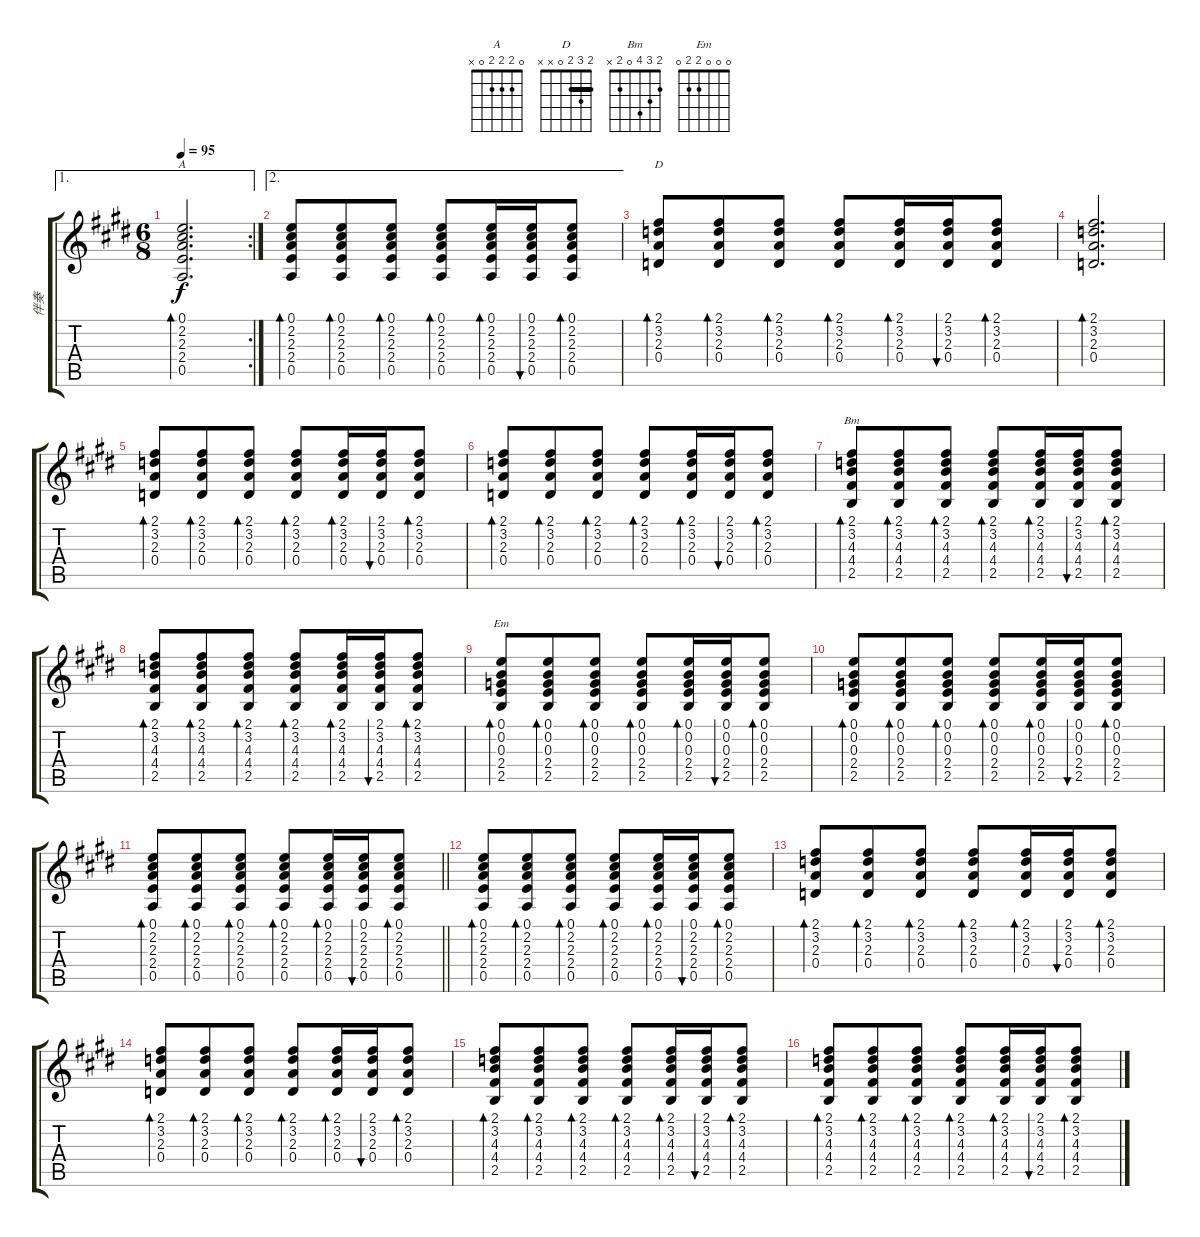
\track ("伴奏" "伴奏") {instrument acousticguitarsteel}
\staff {score tabs}
\tuning (E4 B3 G3 D3 A2 E2) {hide}
\chord ("A" 0 2 2 2 0 x)
\chord ("D" 2 3 2 0 x x) {barre 2}
\chord ("Bm" 2 3 4 0 2 x)
\chord ("Em" 0 0 0 2 2 0)
\ae 1
\rc 2
\ts (6 8)
\tempo 95
\clef g2
\ks e
(0.1 2.2 2.3 2.4 0.5).2{d bd 60 ch "A" dy f} |
\ae 2
(0.1 2.2 2.3 2.4 0.5).8{bd 60} (0.1 2.2 2.3 2.4 0.5).8{bd 60} (0.1 2.2 2.3 2.4 0.5).8{bd 60} (0.1 2.2 2.3 2.4 0.5).8{bd 60} (0.1 2.2 2.3 2.4 0.5).16{bd 60} (0.1 2.2 2.3 2.4 0.5).16{bu 60} (0.1 2.2 2.3 2.4 0.5).8{bd 60} |
(2.1 3.2 2.3 0.4).8{bd 60 ch "D"} (2.1 3.2 2.3 0.4).8{bd 60} (2.1 3.2 2.3 0.4).8{bd 60} (2.1 3.2 2.3 0.4).8{bd 60} (2.1 3.2 2.3 0.4).16{bd 60} (2.1 3.2 2.3 0.4).16{bu 60} (2.1 3.2 2.3 0.4).8{bd 60} |
(2.1 3.2 2.3 0.4).2{d bd 60} |
(2.1 3.2 2.3 0.4).8{bd 60} (2.1 3.2 2.3 0.4).8{bd 60} (2.1 3.2 2.3 0.4).8{bd 60} (2.1 3.2 2.3 0.4).8{bd 60} (2.1 3.2 2.3 0.4).16{bd 60} (2.1 3.2 2.3 0.4).16{bu 60} (2.1 3.2 2.3 0.4).8{bd 60} |
(2.1 3.2 2.3 0.4).8{bd 60} (2.1 3.2 2.3 0.4).8{bd 60} (2.1 3.2 2.3 0.4).8{bd 60} (2.1 3.2 2.3 0.4).8{bd 60} (2.1 3.2 2.3 0.4).16{bd 60} (2.1 3.2 2.3 0.4).16{bu 60} (2.1 3.2 2.3 0.4).8{bd 60} |
(2.1 3.2 4.3 4.4 2.5).8{bd 60 ch "Bm"} (2.1 3.2 4.3 4.4 2.5).8{bd 60} (2.1 3.2 4.3 4.4 2.5).8{bd 60} (2.1 3.2 4.3 4.4 2.5).8{bd 60} (2.1 3.2 4.3 4.4 2.5).16{bd 60} (2.1 3.2 4.3 4.4 2.5).16{bu 60} (2.1 3.2 4.3 4.4 2.5).8{bd 60} |
(2.1 3.2 4.3 4.4 2.5).8{bd 60} (2.1 3.2 4.3 4.4 2.5).8{bd 60} (2.1 3.2 4.3 4.4 2.5).8{bd 60} (2.1 3.2 4.3 4.4 2.5).8{bd 60} (2.1 3.2 4.3 4.4 2.5).16{bd 60} (2.1 3.2 4.3 4.4 2.5).16{bu 60} (2.1 3.2 4.3 4.4 2.5).8{bd 60} |
(0.1 0.2 0.3 2.4 2.5).8{bd 60 ch "Em"} (0.1 0.2 0.3 2.4 2.5).8{bd 60} (0.1 0.2 0.3 2.4 2.5).8{bd 60} (0.1 0.2 0.3 2.4 2.5).8{bd 60} (0.1 0.2 0.3 2.4 2.5).16{bd 60} (0.1 0.2 0.3 2.4 2.5).16{bu 60} (0.1 0.2 0.3 2.4 2.5).8{bd 60} |
(0.1 0.2 0.3 2.4 2.5).8{bd 60} (0.1 0.2 0.3 2.4 2.5).8{bd 60} (0.1 0.2 0.3 2.4 2.5).8{bd 60} (0.1 0.2 0.3 2.4 2.5).8{bd 60} (0.1 0.2 0.3 2.4 2.5).16{bd 60} (0.1 0.2 0.3 2.4 2.5).16{bu 60} (0.1 0.2 0.3 2.4 2.5).8{bd 60} |
\barLineRight lightlight
(0.1 2.2 2.3 2.4 0.5).8{bd 60} (0.1 2.2 2.3 2.4 0.5).8{bd 60} (0.1 2.2 2.3 2.4 0.5).8{bd 60} (0.1 2.2 2.3 2.4 0.5).8{bd 60} (0.1 2.2 2.3 2.4 0.5).16{bd 60} (0.1 2.2 2.3 2.4 0.5).16{bu 60} (0.1 2.2 2.3 2.4 0.5).8{bd 60} |
\section ("" "")
(0.1 2.2 2.3 2.4 0.5).8{bd 60} (0.1 2.2 2.3 2.4 0.5).8{bd 60} (0.1 2.2 2.3 2.4 0.5).8{bd 60} (0.1 2.2 2.3 2.4 0.5).8{bd 60} (0.1 2.2 2.3 2.4 0.5).16{bd 60} (0.1 2.2 2.3 2.4 0.5).16{bu 60} (0.1 2.2 2.3 2.4 0.5).8{bd 60} |
(2.1 3.2 2.3 0.4).8{bd 60} (2.1 3.2 2.3 0.4).8{bd 60} (2.1 3.2 2.3 0.4).8{bd 60} (2.1 3.2 2.3 0.4).8{bd 60} (2.1 3.2 2.3 0.4).16{bd 60} (2.1 3.2 2.3 0.4).16{bu 60} (2.1 3.2 2.3 0.4).8{bd 60} |
(2.1 3.2 2.3 0.4).8{bd 60} (2.1 3.2 2.3 0.4).8{bd 60} (2.1 3.2 2.3 0.4).8{bd 60} (2.1 3.2 2.3 0.4).8{bd 60} (2.1 3.2 2.3 0.4).16{bd 60} (2.1 3.2 2.3 0.4).16{bu 60} (2.1 3.2 2.3 0.4).8{bd 60} |
(2.1 3.2 4.3 4.4 2.5).8{bd 60} (2.1 3.2 4.3 4.4 2.5).8{bd 60} (2.1 3.2 4.3 4.4 2.5).8{bd 60} (2.1 3.2 4.3 4.4 2.5).8{bd 60} (2.1 3.2 4.3 4.4 2.5).16{bd 60 txt ""} (2.1 3.2 4.3 4.4 2.5).16{bu 60} (2.1 3.2 4.3 4.4 2.5).8{bd 60} |
(2.1 3.2 4.3 4.4 2.5).8{bd 60} (2.1 3.2 4.3 4.4 2.5).8{bd 60} (2.1 3.2 4.3 4.4 2.5).8{bd 60} (2.1 3.2 4.3 4.4 2.5).8{bd 60} (2.1 3.2 4.3 4.4 2.5).16{bd 60} (2.1 3.2 4.3 4.4 2.5).16{bu 60} (2.1 3.2 4.3 4.4 2.5).8{bd 60}
